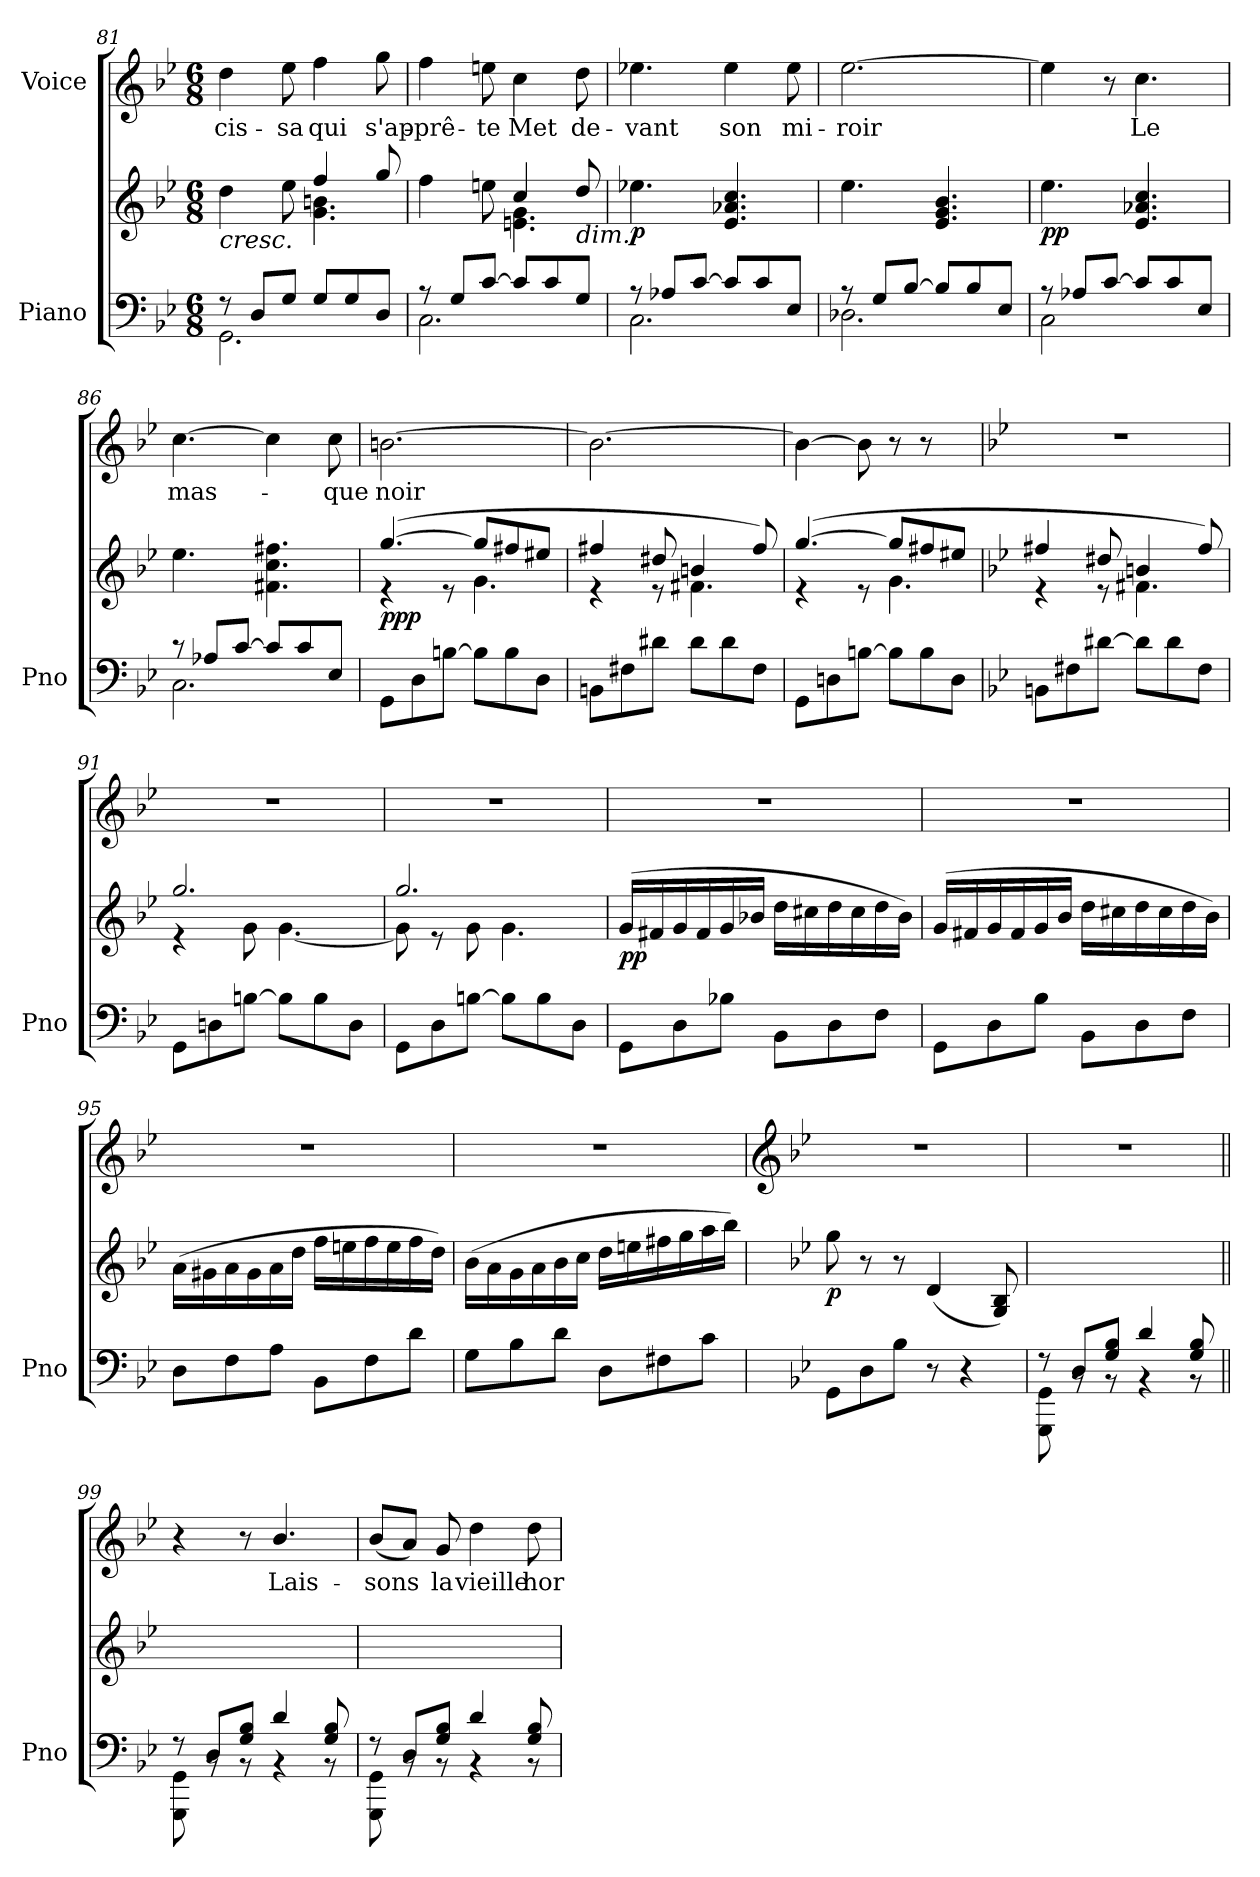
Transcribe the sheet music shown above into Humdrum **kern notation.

**kern	**kern	**dynam	**kern	**text
*part2	*part2	*part2	*part1	*part1
*staff3	*staff2	*staff2/3	*staff1	*staff1
*I"Piano	*	*	*I"Voice	*
*I'Pno	*	*	*	*
*clefF4	*clefG2	*	*clefG2	*
*k[b-e-]	*k[b-e-]	*	*k[b-e-]	*
*M6/8	*M6/8	*	*M6/8	*
=81	=81	=81	=81	=81
*^	*^	*	*	*
!	!	!LO:TX:b:i:t=cresc.	!	!	!	!
!	!	!	!	!	!	!LO:LY:b
8r	2.GG\	4dd\	4ryy	.	4dd\	-cis-
8D/L	.	.	.	.	.	.
!	!	!	!	!	!	!LO:LY:b
8G/J	.	8ee-\	8ryy	.	8ee-\	-sa
!	!	!	!	!	!	!LO:LY:b
8G/L	.	4ff/	4.g\ 4.bn\	.	4ff\	qui
8G/	.	.	.	.	.	.
!	!	!	!	!	!	!LO:LY:b
8D/J	.	8gg/	.	.	8gg\	s'ap-
!!LO:LB:g=z
=82	=82	=82	=82	=82	=82	=82
!	!	!	!	!	!	!LO:LY:b
8r	2.C\	4ff\	4ryy	.	4ff\	-prê-
8G/L	.	.	.	.	.	.
!	!	!	!	!	!	!LO:LY:b
[8c/J	.	8een\	8ryy	.	8een\	-te
!	!	!	!	!	!	!LO:LY:b
8c/L]	.	4cc/	4.en\ 4.g\	.	4cc\	Met
8c/	.	.	.	.	.	.
!	!	!LO:TX:b:i:t=dim.	!	!	!	!
!	!	!	!	!	!	!LO:LY:b
8G/J	.	8dd/	.	.	8dd\	de-
*	*	*v	*v	*	*	*
=83	=83	=83	=83	=83	=83
!	!	!	!LO:DY:b	!	!LO:LY:b
8r	2.C\	4.ee-X\	p	4.ee-X\	-vant
8A-X/L	.	.	.	.	.
[8c/J	.	.	.	.	.
!	!	!	!	!	!LO:LY:b
8c/L]	.	4.e-/ 4.a-X/ 4.cc/	.	4ee-\	son
8c/	.	.	.	.	.
!	!	!	!	!	!LO:LY:b
8E-/J	.	.	.	8ee-\	mi-
=84	=84	=84	=84	=84	=84
!	!	!	!	!	!LO:LY:b
8r	2.D-X\	4.ee-\	.	[2.ee-\	-roir
8G/L	.	.	.	.	.
[8B-/J	.	.	.	.	.
8B-/L]	.	4.e-/ 4.g/ 4.b-/	.	.	.
8B-/	.	.	.	.	.
8E-/J	.	.	.	.	.
=85	=85	=85	=85	=85	=85
!	!	!	!LO:DY:b	!	!
8r	2C\	4.ee-\	pp	4ee-\]	.
8A-X/L	.	.	.	.	.
[8c/J	.	.	.	8r	.
!	!	!	!	!	!LO:LY:b
8c/L]	.	4.e-/ 4.a-X/ 4.cc/	.	4.cc\	Le
8c/	4ryy	.	.	.	.
8E-/J	.	.	.	.	.
!!LO:PB:g=z
=86	=86	=86	=86	=86	=86
!	!	!	!	!	!LO:LY:b
8r	2.C\	4.ee-\	.	[4.cc\	mas-
8A-X/L	.	.	.	.	.
[8c/J	.	.	.	.	.
8c/L]	.	4.f#X\ 4.cc\ 4.ff#X\	.	4cc\]	.
8c/	.	.	.	.	.
!	!	!	!	!	!LO:LY:b
8E-/J	.	.	.	8cc\	-que
*v	*v	*	*	*	*
=87	=87	=87	=87	=87
*	*^	*	*	*
!	!	!	!LO:DY:b	!	!LO:LY:b
8GG\L	(>[4.gg/	4r	ppp	[2.bn\	noir
8D\	.	.	.	.	.
[8Bn\J	.	8r	.	.	.
8B\L]	8gg/L]	4.g\	.	.	.
8B\	8ff#X/	.	.	.	.
8D\J	8ee#X/J	.	.	.	.
=88	=88	=88	=88	=88	=88
8BBn\L	4ff#X/	4r	.	2.bn\_	.
8F#X\	.	.	.	.	.
8d#X\J	8dd#X/	8r	.	.	.
8d#\L	4bn/	4.f#X\	.	.	.
8d#\	.	.	.	.	.
8F#\J	8ff#/)	.	.	.	.
=89	=89	=89	=89	=89	=89
8GG\L	(>[4.gg/	4r	.	4bn\_	.
8Dn\	.	.	.	.	.
[8Bn\J	.	8r	.	8b\]	.
8B\L]	8gg/L]	4.g\	.	8r	.
8B\	8ff#X/	.	.	8r	.
8D\J	8ee#X/J	.	.	8ryy	.
!!LO:LB:g=z
=90	=90	=90	=90	=90	=90
*k[b-e-]	*k[b-e-]	*	*	*k[b-e-]	*
8BBn\L	4ff#X/	4r	.	2.r	.
8F#X\	.	.	.	.	.
[8d#X\J	8dd#X/	8r	.	.	.
8d#\L]	4bn/	4.f#X\	.	.	.
8d#\	.	.	.	.	.
8F#\J	8ff#/)	.	.	.	.
=91	=91	=91	=91	=91	=91
8GG\L	2.gg/	4r	.	2.r	.
8Dn\	.	.	.	.	.
[8Bn\J	.	8g\	.	.	.
8B\L]	.	[4.g\	.	.	.
8B\	.	.	.	.	.
8D\J	.	.	.	.	.
=92	=92	=92	=92	=92	=92
8GG\L	2.gg/	8g\]	.	2.r	.
8D\	.	8r	.	.	.
[8Bn\J	.	8g\	.	.	.
8B\L]	.	4.g\	.	.	.
8B\	.	.	.	.	.
8D\J	.	.	.	.	.
*	*v	*v	*	*	*
=93	=93	=93	=93	=93
!	!	!LO:DY:b	!	!
8GG\L	(>16g/LL	pp	2.r	.
.	16f#X/	.	.	.
8D\	16g/	.	.	.
.	16f#/	.	.	.
8B-X\J	16g/	.	.	.
.	16b-X/JJ	.	.	.
8BB-\L	16dd\LL	.	.	.
.	16cc#X\	.	.	.
8D\	16dd\	.	.	.
.	16cc#\	.	.	.
8F\J	16dd\	.	.	.
.	16b-\JJ)	.	.	.
!!LO:LB:g=z
=94	=94	=94	=94	=94
8GG\L	(>16g/LL	.	2.r	.
.	16f#X/	.	.	.
8D\	16g/	.	.	.
.	16f#/	.	.	.
8B-\J	16g/	.	.	.
.	16b-/JJ	.	.	.
8BB-\L	16dd\LL	.	.	.
.	16cc#X\	.	.	.
8D\	16dd\	.	.	.
.	16cc#\	.	.	.
8F\J	16dd\	.	.	.
.	16b-\JJ)	.	.	.
=95	=95	=95	=95	=95
8D\L	(>16a\LL	.	2.r	.
.	16g#X\	.	.	.
8F\	16a\	.	.	.
.	16g#\	.	.	.
8A\J	16a\	.	.	.
.	16dd\JJ	.	.	.
8BB-\L	16ff\LL	.	.	.
.	16een\	.	.	.
8F\	16ff\	.	.	.
.	16ee\	.	.	.
8d\J	16ff\	.	.	.
.	16dd\JJ)	.	.	.
=96	=96	=96	=96	=96
8G\L	(>16b-\LL	.	2.r	.
.	16a\	.	.	.
8B-\	16g\	.	.	.
.	16a\	.	.	.
8d\J	16b-\	.	.	.
.	16cc\JJ	.	.	.
8D\L	16dd\LL	.	.	.
.	16een\	.	.	.
8F#X\	16ff#X\	.	.	.
.	16gg\	.	.	.
8c\J	16aa\	.	.	.
.	16bb-\JJ)	.	.	.
!!LO:LB:g=z
=97	=97	=97	=97	=97
*	*	*	*clefG2	*
*	*	*	*k[b-e-]	*
!	!	!LO:DY:b	!	!
8GG\L	8gg\	p	2.r	.
8D\	8r	.	.	.
8B-\J	8r	.	.	.
8r	(<4d/	.	.	.
4r	.	.	.	.
.	8G/ 8B-/)	.	.	.
=98	=98	=98	=98	=98
*^	*	*	*	*
8r	8GGG\ 8GG\	2.ryy	.	2.r	.
8D/L	8rBB	.	.	.	.
8G/ 8B-/J	8rBB	.	.	.	.
4d/	4rBB	.	.	.	.
8G/ 8B-/	8rBB	.	.	.	.
=99||	=99||	=99||	=99||	=99||	=99||
8r	8GGG\ 8GG\	2.ryy	.	4r	.
8D/L	8rBB	.	.	.	.
8G/ 8B-/J	8rBB	.	.	8r	.
!	!	!	!	!	!LO:LY:b
4d/	4rBB	.	.	4.b-/	Lais-
8G/ 8B-/	8rBB	.	.	.	.
=100	=100	=100	=100	=100	=100
!	!	!	!	!	!LO:LY:b
8r	8GGG\ 8GG\	2.ryy	.	(<8b-/L	-sons
8D/L	8rBB	.	.	8a/J)	.
!	!	!	!	!	!LO:LY:b
8G/ 8B-/J	8rBB	.	.	8g/	la
!	!	!	!	!	!LO:LY:b
4d/	4rBB	.	.	4dd\	vieille
!	!	!	!	!	!LO:LY:b
8G/ 8B-/	8rBB	.	.	8dd\	hor-
*v	*v	*	*	*	*
=	=	=	=	=
*-	*-	*-	*-	*-
